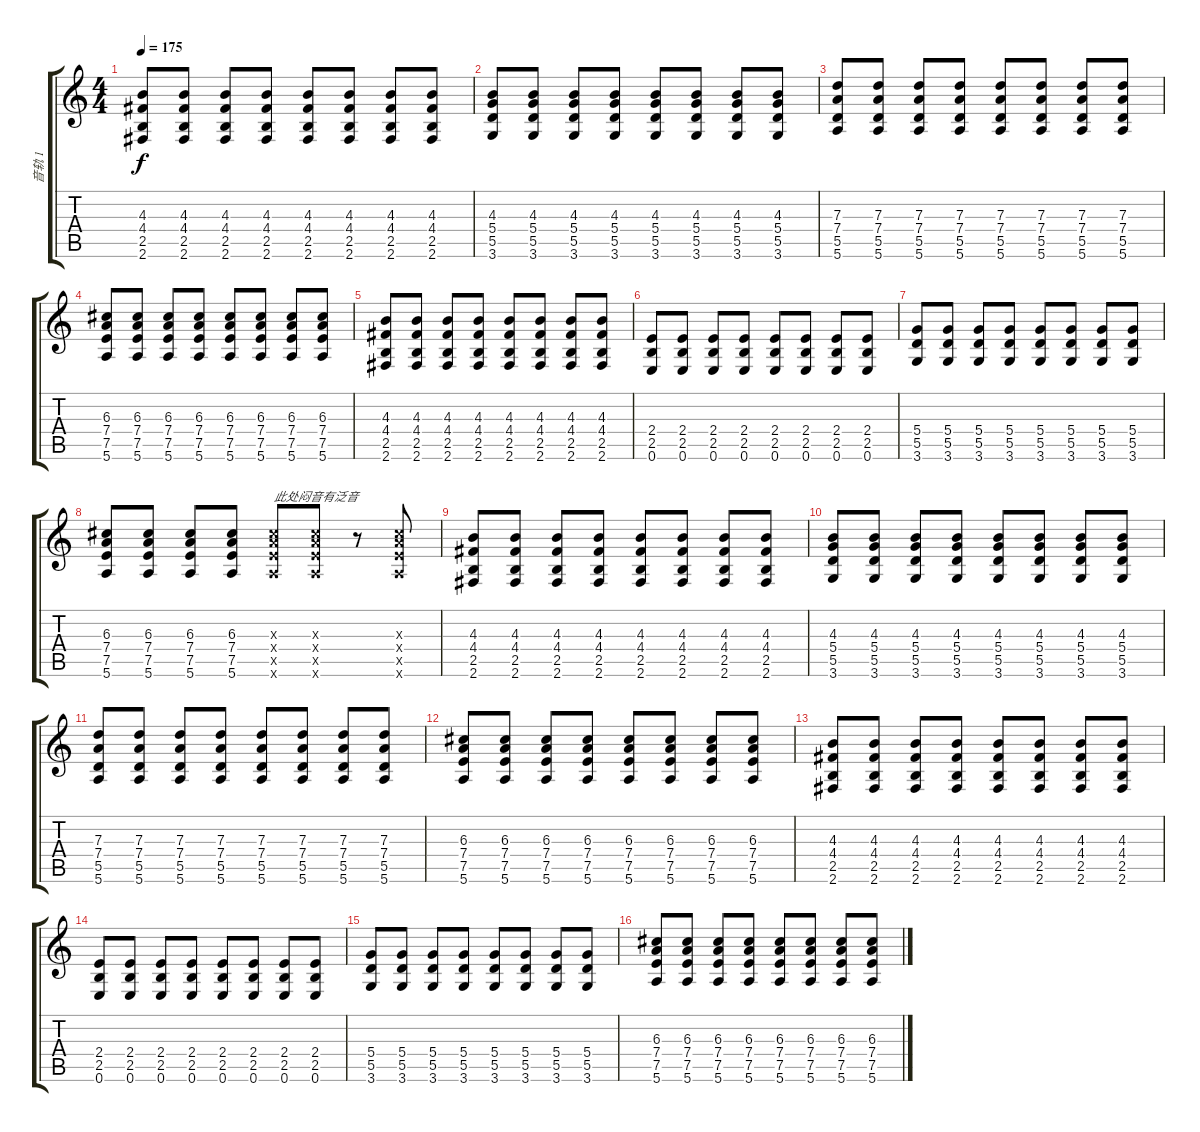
\track ("音轨 1" "音轨 1") {instrument overdrivenguitar}
\staff {score tabs}
\tuning (E4 B3 G3 D3 A2 E2) {hide}
\ts (4 4)
\tempo 175
\clef g2
\ks c
(4.3 4.4 2.5 2.6).8{dy f} (4.3 4.4 2.5 2.6).8 (4.3 4.4 2.5 2.6).8 (4.3 4.4 2.5 2.6).8 (4.3 4.4 2.5 2.6).8 (4.3 4.4 2.5 2.6).8 (4.3 4.4 2.5 2.6).8 (4.3 4.4 2.5 2.6).8 |
(4.3 5.4 5.5 3.6).8 (4.3 5.4 5.5 3.6).8 (4.3 5.4 5.5 3.6).8 (4.3 5.4 5.5 3.6).8 (4.3 5.4 5.5 3.6).8 (4.3 5.4 5.5 3.6).8 (4.3 5.4 5.5 3.6).8 (4.3 5.4 5.5 3.6).8 |
(7.3 7.4 5.5 5.6).8 (7.3 7.4 5.5 5.6).8 (7.3 7.4 5.5 5.6).8 (7.3 7.4 5.5 5.6).8 (7.3 7.4 5.5 5.6).8 (7.3 7.4 5.5 5.6).8 (7.3 7.4 5.5 5.6).8 (7.3 7.4 5.5 5.6).8 |
(6.3 7.4 7.5 5.6).8 (6.3 7.4 7.5 5.6).8 (6.3 7.4 7.5 5.6).8 (6.3 7.4 7.5 5.6).8 (6.3 7.4 7.5 5.6).8 (6.3 7.4 7.5 5.6).8 (6.3 7.4 7.5 5.6).8 (6.3 7.4 7.5 5.6).8 |
(4.3 4.4 2.5 2.6).8 (4.3 4.4 2.5 2.6).8 (4.3 4.4 2.5 2.6).8 (4.3 4.4 2.5 2.6).8 (4.3 4.4 2.5 2.6).8 (4.3 4.4 2.5 2.6).8 (4.3 4.4 2.5 2.6).8 (4.3 4.4 2.5 2.6).8 |
(2.4 2.5 0.6).8 (2.4 2.5 0.6).8 (2.4 2.5 0.6).8 (2.4 2.5 0.6).8 (2.4 2.5 0.6).8 (2.4 2.5 0.6).8 (2.4 2.5 0.6).8 (2.4 2.5 0.6).8 |
(5.4 5.5 3.6).8 (5.4 5.5 3.6).8 (5.4 5.5 3.6).8 (5.4 5.5 3.6).8 (5.4 5.5 3.6).8 (5.4 5.5 3.6).8 (5.4 5.5 3.6).8 (5.4 5.5 3.6).8 |
(6.3 7.4 7.5 5.6).8 (6.3 7.4 7.5 5.6).8 (6.3 7.4 7.5 5.6).8 (6.3 7.4 7.5 5.6).8 (6.3{x} 7.4{x} 7.5{x} 5.6{x}).8{txt "此处闷音有泛音"} (6.3{x} 7.4{x} 7.5{x} 5.6{x}).8 r.8 (6.3{x} 7.4{x} 7.5{x} 5.6{x}).8 |
(4.3 4.4 2.5 2.6).8 (4.3 4.4 2.5 2.6).8 (4.3 4.4 2.5 2.6).8 (4.3 4.4 2.5 2.6).8 (4.3 4.4 2.5 2.6).8 (4.3 4.4 2.5 2.6).8 (4.3 4.4 2.5 2.6).8 (4.3 4.4 2.5 2.6).8 |
(4.3 5.4 5.5 3.6).8 (4.3 5.4 5.5 3.6).8 (4.3 5.4 5.5 3.6).8 (4.3 5.4 5.5 3.6).8 (4.3 5.4 5.5 3.6).8 (4.3 5.4 5.5 3.6).8 (4.3 5.4 5.5 3.6).8 (4.3 5.4 5.5 3.6).8 |
(7.3 7.4 5.5 5.6).8 (7.3 7.4 5.5 5.6).8 (7.3 7.4 5.5 5.6).8 (7.3 7.4 5.5 5.6).8 (7.3 7.4 5.5 5.6).8 (7.3 7.4 5.5 5.6).8 (7.3 7.4 5.5 5.6).8 (7.3 7.4 5.5 5.6).8 |
(6.3 7.4 7.5 5.6).8 (6.3 7.4 7.5 5.6).8 (6.3 7.4 7.5 5.6).8 (6.3 7.4 7.5 5.6).8 (6.3 7.4 7.5 5.6).8 (6.3 7.4 7.5 5.6).8 (6.3 7.4 7.5 5.6).8 (6.3 7.4 7.5 5.6).8 |
(4.3 4.4 2.5 2.6).8 (4.3 4.4 2.5 2.6).8 (4.3 4.4 2.5 2.6).8 (4.3 4.4 2.5 2.6).8 (4.3 4.4 2.5 2.6).8 (4.3 4.4 2.5 2.6).8 (4.3 4.4 2.5 2.6).8 (4.3 4.4 2.5 2.6).8 |
(2.4 2.5 0.6).8 (2.4 2.5 0.6).8 (2.4 2.5 0.6).8 (2.4 2.5 0.6).8 (2.4 2.5 0.6).8 (2.4 2.5 0.6).8 (2.4 2.5 0.6).8 (2.4 2.5 0.6).8 |
(5.4 5.5 3.6).8 (5.4 5.5 3.6).8 (5.4 5.5 3.6).8 (5.4 5.5 3.6).8 (5.4 5.5 3.6).8 (5.4 5.5 3.6).8 (5.4 5.5 3.6).8 (5.4 5.5 3.6).8 |
(6.3 7.4 7.5 5.6).8 (6.3 7.4 7.5 5.6).8 (6.3 7.4 7.5 5.6).8 (6.3 7.4 7.5 5.6).8 (6.3 7.4 7.5 5.6).8 (6.3 7.4 7.5 5.6).8 (6.3 7.4 7.5 5.6).8 (6.3 7.4 7.5 5.6).8
